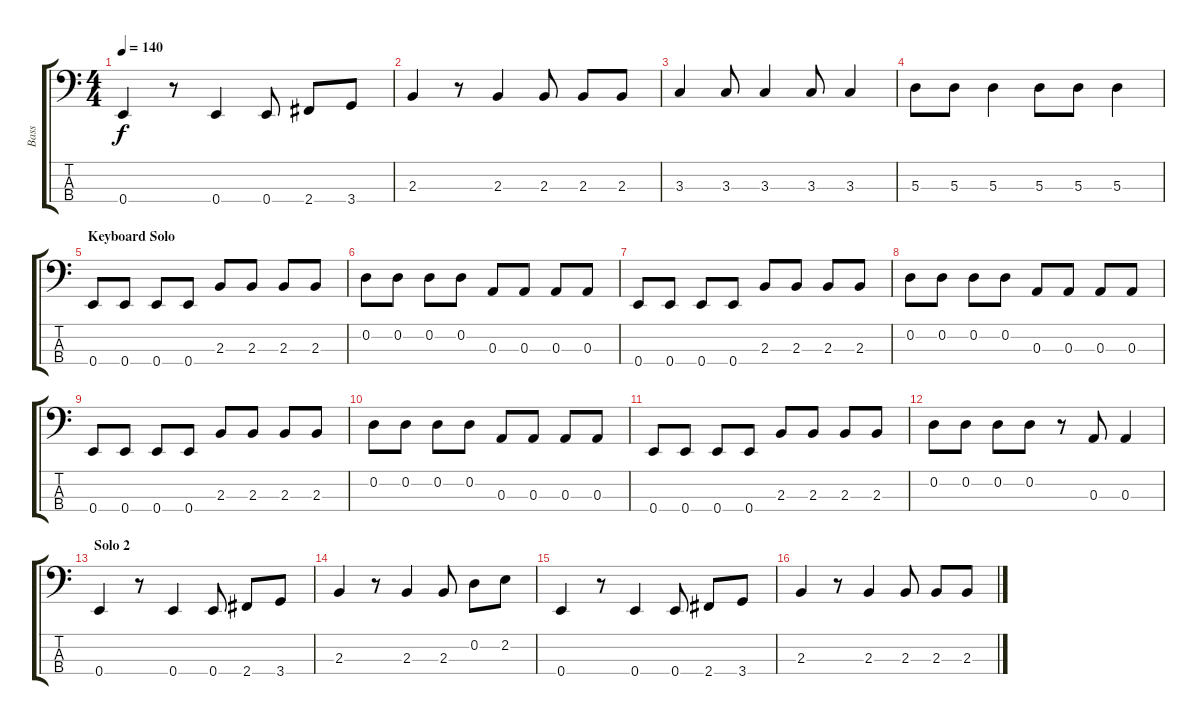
\track ("Bass" "Bass") {instrument electricbassfinger}
\staff {score tabs}
\tuning (G2 D2 A1 E1) {hide}
\ts (4 4)
\tempo 140
\clef f4
\ks c
0.4.4{dy f} r.8 0.4.4 0.4.8 2.4.8 3.4.8 |
2.3.4 r.8 2.3.4 2.3.8 2.3.8 2.3.8 |
3.3.4 3.3.8 3.3.4 3.3.8 3.3.4 |
5.3.8 5.3.8 5.3.4 5.3.8 5.3.8 5.3.4 |
\section ("" "Keyboard Solo")
0.4.8 0.4.8 0.4.8 0.4.8 2.3.8 2.3.8 2.3.8 2.3.8 |
0.2.8 0.2.8 0.2.8 0.2.8 0.3.8 0.3.8 0.3.8 0.3.8 |
0.4.8 0.4.8 0.4.8 0.4.8 2.3.8 2.3.8 2.3.8 2.3.8 |
0.2.8 0.2.8 0.2.8 0.2.8 0.3.8 0.3.8 0.3.8 0.3.8 |
0.4.8 0.4.8 0.4.8 0.4.8 2.3.8 2.3.8 2.3.8 2.3.8 |
0.2.8 0.2.8 0.2.8 0.2.8 0.3.8 0.3.8 0.3.8 0.3.8 |
0.4.8 0.4.8 0.4.8 0.4.8 2.3.8 2.3.8 2.3.8 2.3.8 |
0.2.8 0.2.8 0.2.8 0.2.8 r.8 0.3.8 0.3.4 |
\section ("" "Solo 2")
0.4.4 r.8 0.4.4 0.4.8 2.4.8 3.4.8 |
2.3.4 r.8 2.3.4 2.3.8 0.2.8 2.2.8 |
0.4.4 r.8 0.4.4 0.4.8 2.4.8 3.4.8 |
2.3.4 r.8 2.3.4 2.3.8 2.3.8 2.3.8
